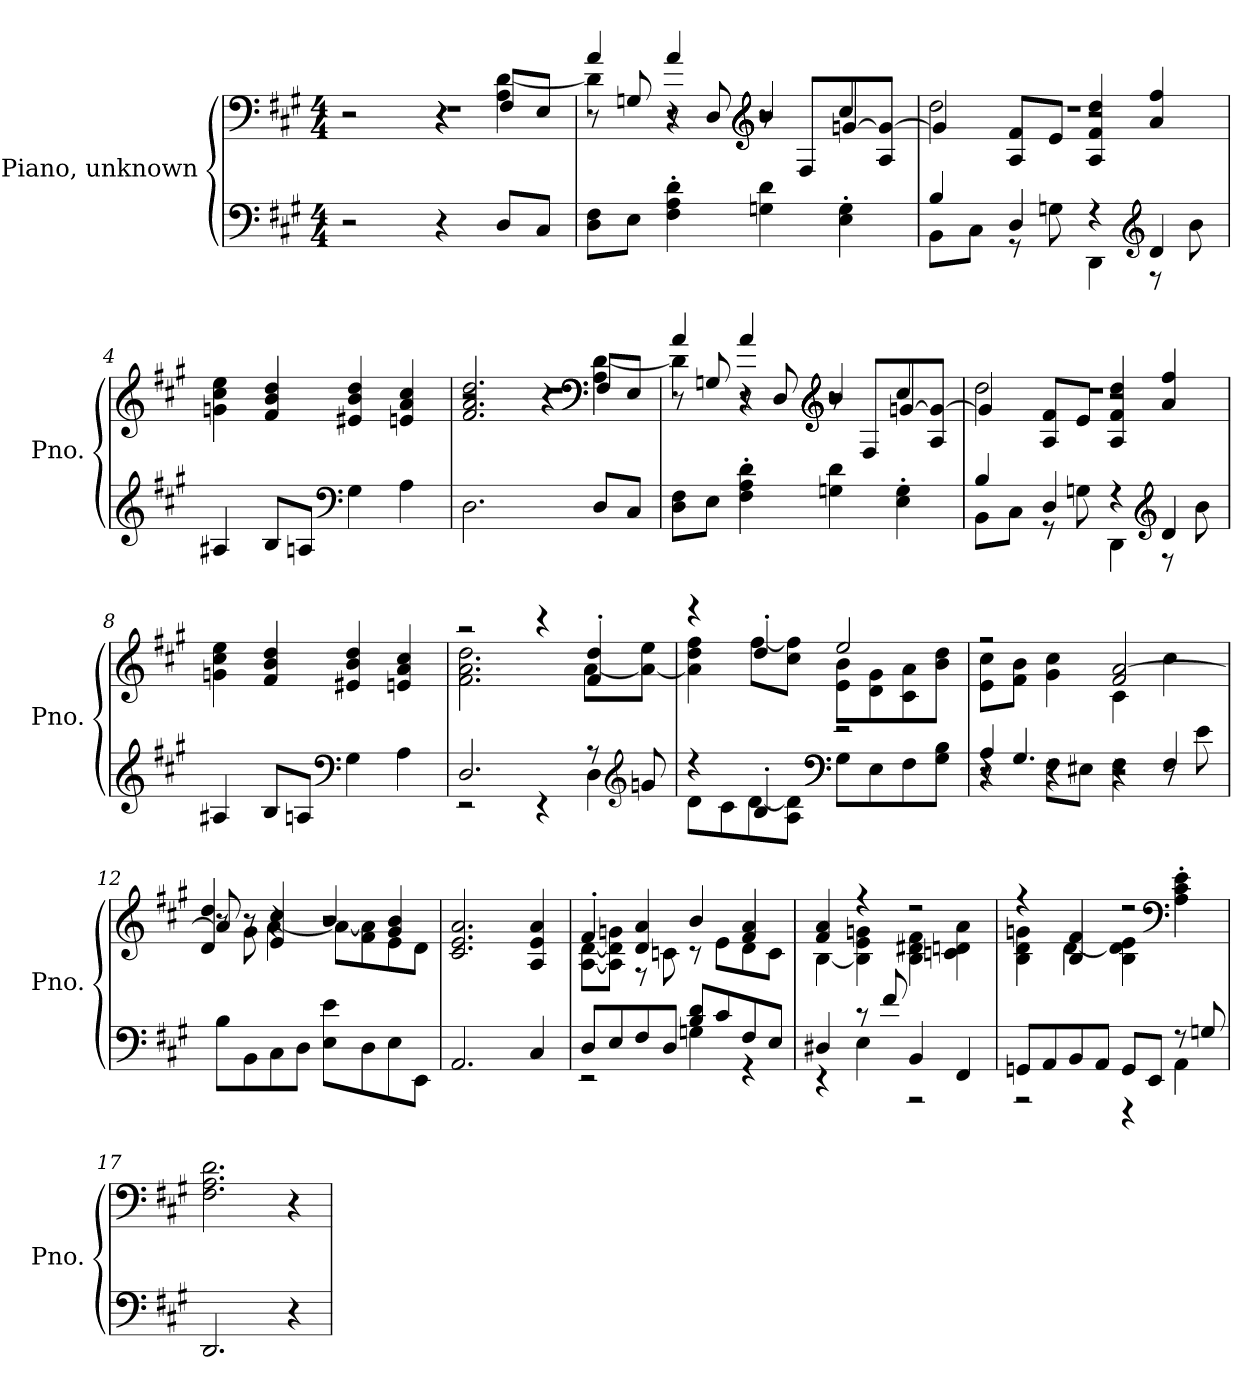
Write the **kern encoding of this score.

**kern	**kern
*part1	*part1
*staff2	*staff1
*I"Piano, unknown	*
*I'Pno.	*
*clefF4	*clefF4
*k[f#c#g#]	*k[f#c#g#]
*M4/4	*M4/4
*MM120	*MM120
=1	=1
*	*^
*	*	*^
2r	1r	2r	2r
4r	.	4r	4r
8D/L	.	4A\ [4d\	8F#/L
8C#/J	.	.	8E/J
=2	=2	=2	=2
8D\ 8F#\L	4a/	4d\]	8r
8E\J	.	.	8Gn/
4F#\' 4A\' 4d\'	4a/	4r	8r
.	.	.	8D/
*	*clefG2	*	*
4Gn\ 4d\	4b/	2r	8r
.	.	.	8F#/L
4E\' 4G\'	4cc#/	.	[8gn/
.	.	.	8A/ 8g/_J
=3	=3	=3	=3
*^	*	*	*
4B/	8BB\L	1r	2dd\	4g/]
.	8C#\J	.	.	.
4D/	8r	.	.	8A/ 8f#/L
.	8Gn\	.	.	8e/J
4r	4DD\	.	2r	4A/ 4f#/ 4dd/
*clefG2	*	*	*	*
4d/	8r	.	.	4a/ 4ff#/
.	8b\	.	.	.
*v	*v	*	*	*
*	*v	*v	*v
=4	=4
4A#X/	4gn\ 4cc#\ 4ee\
8B/L	4f#/ 4b/ 4dd/
8An/J	.
*clefF4	*
4G#\	4e#X/ 4b/ 4dd/
4A\	4en/ 4a/ 4cc#/
!!LO:LB:g=z
=5	=5
*	*^
*	*	*^
2.D\	1r	2r	2.f#/ 2.a/ 2.dd/
.	.	4r	.
*	*clefF4	*	*
8D/L	.	4A\ [4d\	8F#/L
8C#/J	.	.	8E/J
=6	=6	=6	=6
8D\ 8F#\L	4a/	4d\]	8r
8E\J	.	.	8Gn/
4F#\' 4A\' 4d\'	4a/	4r	8r
.	.	.	8D/
*	*clefG2	*	*
4Gn\ 4d\	4b/	2r	8r
.	.	.	8F#/L
4E\' 4G\'	4cc#/	.	[8gn/
.	.	.	8A/ 8g/_J
=7	=7	=7	=7
*^	*	*	*
4B/	8BB\L	1r	2dd\	4g/]
.	8C#\J	.	.	.
4D/	8r	.	.	8A/ 8f#/L
.	8Gn\	.	.	8e/J
4r	4DD\	.	2r	4A/ 4f#/ 4dd/
*clefG2	*	*	*	*
4d/	8r	.	.	4a/ 4ff#/
.	8b\	.	.	.
*v	*v	*	*	*
*	*v	*v	*v
=8	=8
4A#X/	4gn\ 4cc#\ 4ee\
8B/L	4f#/ 4b/ 4dd/
8An/J	.
*clefF4	*
4G#\	4e#X/ 4b/ 4dd/
4A\	4en/ 4a/ 4cc#/
!!LO:LB:g=z
=9	=9
*^	*^
2.D/	2r	2r	2.f#\ 2.a\ 2.dd\
.	4r	4r	.
8r	4D\	4f#/' 4dd/'	[8a\L
*clefG2	*	*	*
8gn/	.	.	8a\_ 8ee\J
=10	=10	=10	=10
4r	8d\L	4r	4a\] 4dd\ 4ff#\
.	8c#\	.	.
4B'/	[8d\	4dd'/	[8ff#\L
.	8A\ 8d\]J	.	8cc#\ 8ff#\]J
*clefF4	*	*	*
2r	8G#\L	2ee/	8e\ 8b\L
.	8E\	.	8d\ 8g#\
.	8F#\	.	8c#\ 8a\
.	8G#\ 8B\J	.	8b\ 8dd\J
=11	=11	=11	=11
*	*^	*	*
4A/	4r	8r	2r	8e\ 8cc#\L
.	.	4.G#/	.	8f#\ 8b\J
4r	8F#\L	.	.	4g#\ 4cc#\
.	8E#X\J	.	.	.
2r	4F#\	4r	2f#/ [2a/	4c#\
.	8r	4F#/	.	4cc#\
.	8e\	.	.	.
*v	*v	*v	*	*
=12	=12	=12
*	*	*^
8B\L	8a/]	8r	4d/ 4dd/
8BB\	8r	8g#\	.
8C#\	4e/ 4cc#/	[4a\	4r
8D\J	.	.	.
8E\ 8e\L	4b/	8a\L_	2r
8D\	.	8f#\ 8a\]	.
8E\	4g#/ 4b/	8e\	.
8EE\J	.	8d\J	.
*	*v	*v	*v
=13	=13
2.AA/	2.c#/ 2.e/ 2.a/
4C#/	4A/ 4e/ 4a/
!!LO:LB:g=z
=14	=14
*^	*^
8D/L	2r	4f#'/	[8A\ [8d\L
8E/	.	.	8A\] 8d\] 8gn\J
8F#/	.	4d/ 4a/	8r
8D/J	.	.	8cn\
8B/ 8d/L	4Gn\	4b/	8r
8c#/	.	.	8e\L
8F#/	4r	4f#/ 4a/	8d\
8E/J	.	.	8c\J
=15	=15	=15	=15
4D#X/	4r	4f#/ 4a/	[4B\
8r	4E\	4r	4B\] 4e\ 4gn\
8f#/	.	.	.
4BB/	2r	2r	4B\ 4d#X\ 4f#\
4FF#/	.	.	4cn\ 4dn\ 4a\
=16	=16	=16	=16
8GGn/L	2r	4r	4B\ 4d\ 4gn\
8AA/	.	.	.
8BB/	.	4B/ 4f#/	[4d\
8AA/J	.	.	.
8GG/L	4r	2r	4B\ 4d\] 4e\
8EE/J	.	.	.
*	*	*clefF4	*
8r	4AA\	.	4A\' 4c#\' 4e\'
8Gn/	.	.	.
*v	*v	*	*
*	*v	*v
=17	=17
2.DD/	2.F#\ 2.A\ 2.d\
4r	4r
=	=
*-	*-
